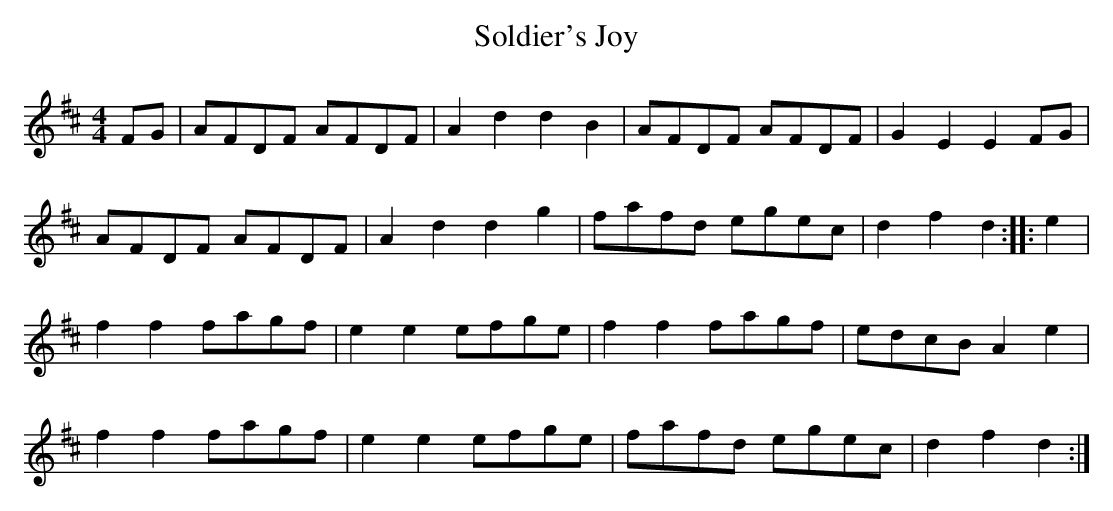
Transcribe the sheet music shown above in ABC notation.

X:1
T:Soldier's Joy
M:4/4
L:1/8
K:D
FG | AFDF AFDF | A2 d2 d2 B2 | AFDF AFDF | G2 E2 E2 FG |
AFDF AFDF | A2 d2 d2 g2 | fafd egec | d2 f2 d2 :: e2 |
f2 f2 fagf | e2 e2 efge | f2 f2 fagf | edcB A2 e2 |
f2 f2 fagf | e2 e2 efge | fafd egec | d2 f2 d2 :|
